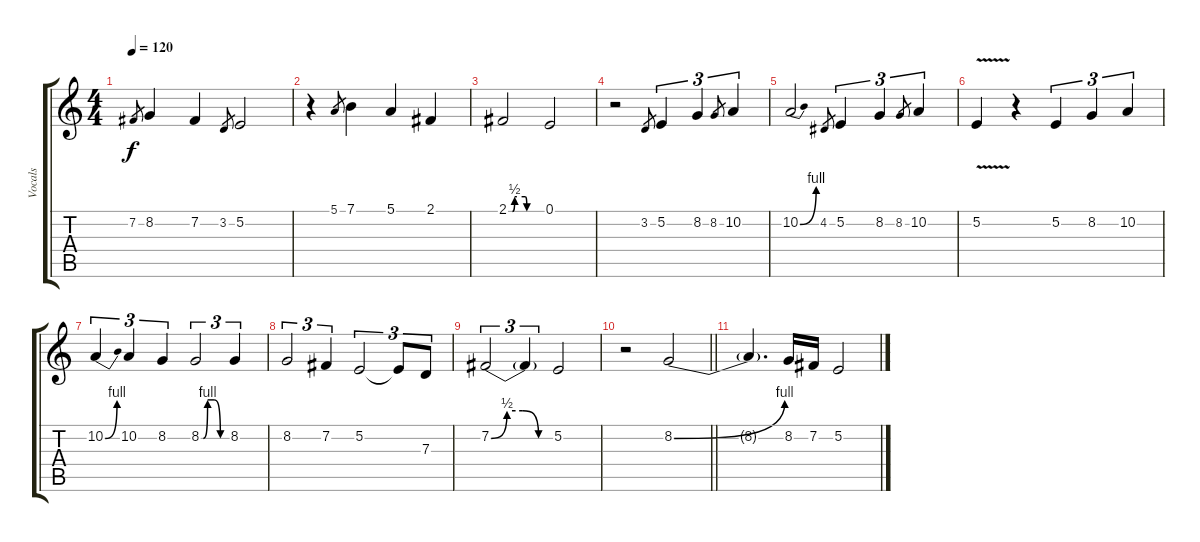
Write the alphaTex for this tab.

\track ("Vocals " "Vocals ") {instrument lead2sawtooth}
\staff {score tabs}
\tuning (E4 B3 G3 D3 A2 E2) {hide}
\ts (4 4)
\tempo 120
\clef g2
\ks c
7.2.8{gr dy f} 8.2.4 7.2.4 3.2.8{gr} 5.2.2 |
r.4 5.1.8{gr} 7.1.4 5.1.4 2.1.4 |
2.1{be (custom 0 0 7 0 11 2 15 2 30 2 33 0 45 0 60 0)}.2 0.1.2 |
r.2 3.2.8{gr} 5.2.4{tu (3 2)} 8.2.4{tu (3 2)} 8.2.8{gr} 10.2.4{tu (3 2)} |
10.2{be (bend 0 0 60 4)}.2 4.2.8{gr} 5.2.4{tu (3 2)} 8.2.4{tu (3 2)} 8.2.8{gr} 10.2.4{tu (3 2)} |
5.2{v}.4 r.4 5.2.4{tu (3 2)} 8.2.4{tu (3 2)} 10.2.4{tu (3 2)} |
10.2{be (bend 0 0 60 4)}.4{tu (3 2)} 10.2.4{tu (3 2)} 8.2.4{tu (3 2)} 8.2{be (custom 0 0 5 0 15 4 30 4 45 0 60 0)}.2{tu (3 2)} 8.2.4{tu (3 2)} |
8.2.2{tu (3 2)} 7.2.4{tu (3 2)} 5.2.2{tu (3 2)} 5.2{t}.8{tu (3 2)} 7.3.8{tu (3 2)} |
7.2{be (custom 0 0 15 2 30 2 45 0 60 0)}.2{tu (3 2)} 7.2{t}.4{tu (3 2)} 5.2.2 |
\barLineRight lightlight
r.2 8.2{be (bend 0 0 60 4)}.2 |
\section ("" "")
8.2{t}.4{d} 8.2.16 7.2.16 5.2.2
